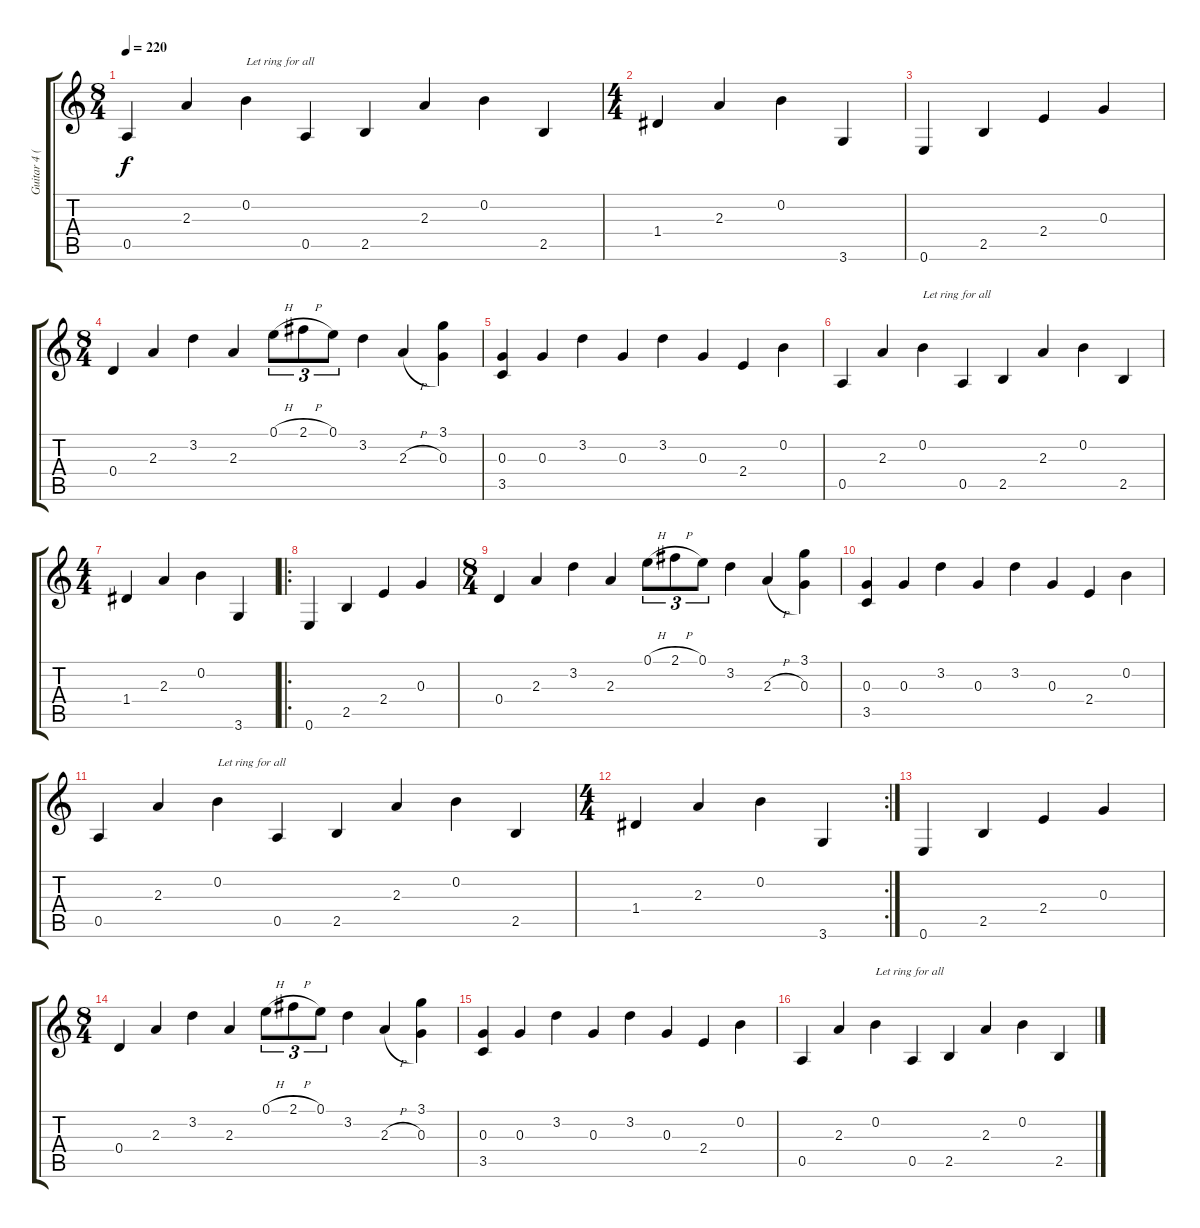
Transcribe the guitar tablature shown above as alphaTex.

\track ("Guitar 4 (clean)" "Guitar 4 (") {instrument acousticguitarsteel}
\staff {score tabs}
\tuning (E4 B3 G3 D3 A2 E2) {hide}
\ts (8 4)
\tempo 220
\clef g2
\ks c
0.5.4{dy f} 2.3.4 0.2.4{txt "Let ring for all"} 0.5.4 2.5.4 2.3.4 0.2.4 2.5.4 |
\ts (4 4)
1.4.4 2.3.4 0.2.4 3.6.4 |
0.6.4 2.5.4 2.4.4 0.3.4 |
\ts (8 4)
0.4.4 2.3.4 3.2.4 2.3.4 0.1{h}.8{tu (3 2)} 2.1{h}.8{tu (3 2)} 0.1.8{tu (3 2)} 3.2.4 2.3{h}.4 (3.1 0.3).4 |
(0.3 3.5).4 0.3.4 3.2.4 0.3.4 3.2.4 0.3.4 2.4.4 0.2.4 |
0.5.4 2.3.4 0.2.4{txt "Let ring for all"} 0.5.4 2.5.4 2.3.4 0.2.4 2.5.4 |
\ts (4 4)
1.4.4 2.3.4 0.2.4 3.6.4 |
\ro
0.6.4 2.5.4 2.4.4 0.3.4 |
\ts (8 4)
0.4.4 2.3.4 3.2.4 2.3.4 0.1{h}.8{tu (3 2)} 2.1{h}.8{tu (3 2)} 0.1.8{tu (3 2)} 3.2.4 2.3{h}.4 (3.1 0.3).4 |
(0.3 3.5).4 0.3.4 3.2.4 0.3.4 3.2.4 0.3.4 2.4.4 0.2.4 |
0.5.4 2.3.4 0.2.4{txt "Let ring for all"} 0.5.4 2.5.4 2.3.4 0.2.4 2.5.4 |
\rc 2
\ts (4 4)
1.4.4 2.3.4 0.2.4 3.6.4 |
0.6.4 2.5.4 2.4.4 0.3.4 |
\ts (8 4)
0.4.4 2.3.4 3.2.4 2.3.4 0.1{h}.8{tu (3 2)} 2.1{h}.8{tu (3 2)} 0.1.8{tu (3 2)} 3.2.4 2.3{h}.4 (3.1 0.3).4 |
(0.3 3.5).4 0.3.4 3.2.4 0.3.4 3.2.4 0.3.4 2.4.4 0.2.4 |
0.5.4 2.3.4 0.2.4{txt "Let ring for all"} 0.5.4 2.5.4 2.3.4 0.2.4 2.5.4
